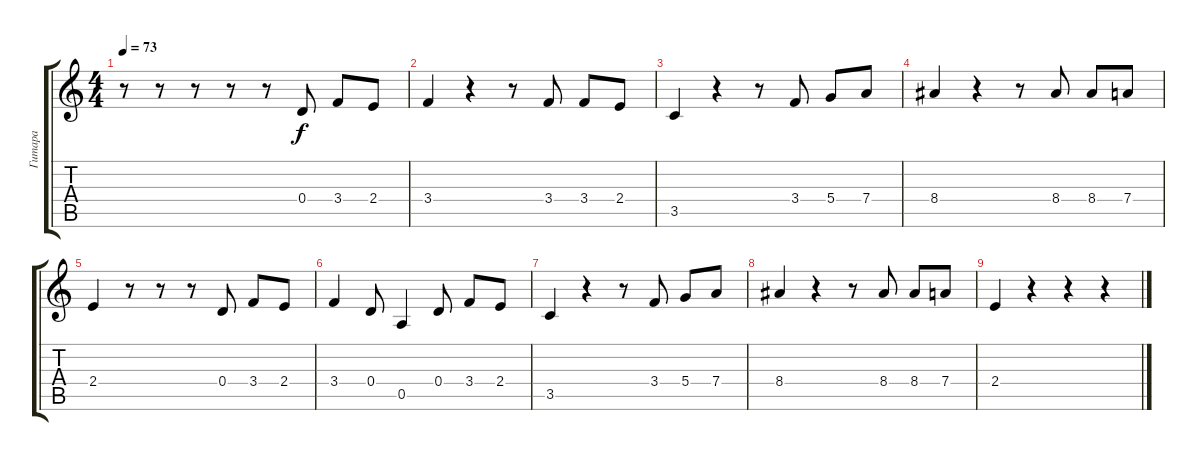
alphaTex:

\track ("Гитара" "Гитара") {instrument distortionguitar}
\staff {score tabs}
\tuning (E4 B3 G3 D3 A2 E2) {hide}
\ts (4 4)
\tempo 73
\clef g2
\ks c
r.8{dy f instrument distortionguitar} r.8 r.8 r.8 r.8 0.4.8 3.4.8 2.4.8 |
3.4.4 r.4 r.8 3.4.8 3.4.8 2.4.8 |
3.5.4 r.4 r.8 3.4.8 5.4.8 7.4.8 |
8.4.4 r.4 r.8 8.4.8 8.4.8 7.4.8 |
2.4.4 r.8 r.8 r.8 0.4.8 3.4.8 2.4.8 |
3.4.4 0.4.8 0.5.4 0.4.8 3.4.8 2.4.8 |
3.5.4 r.4 r.8 3.4.8 5.4.8 7.4.8 |
8.4.4 r.4 r.8 8.4.8 8.4.8 7.4.8 |
2.4.4 r.4 r.4 r.4
